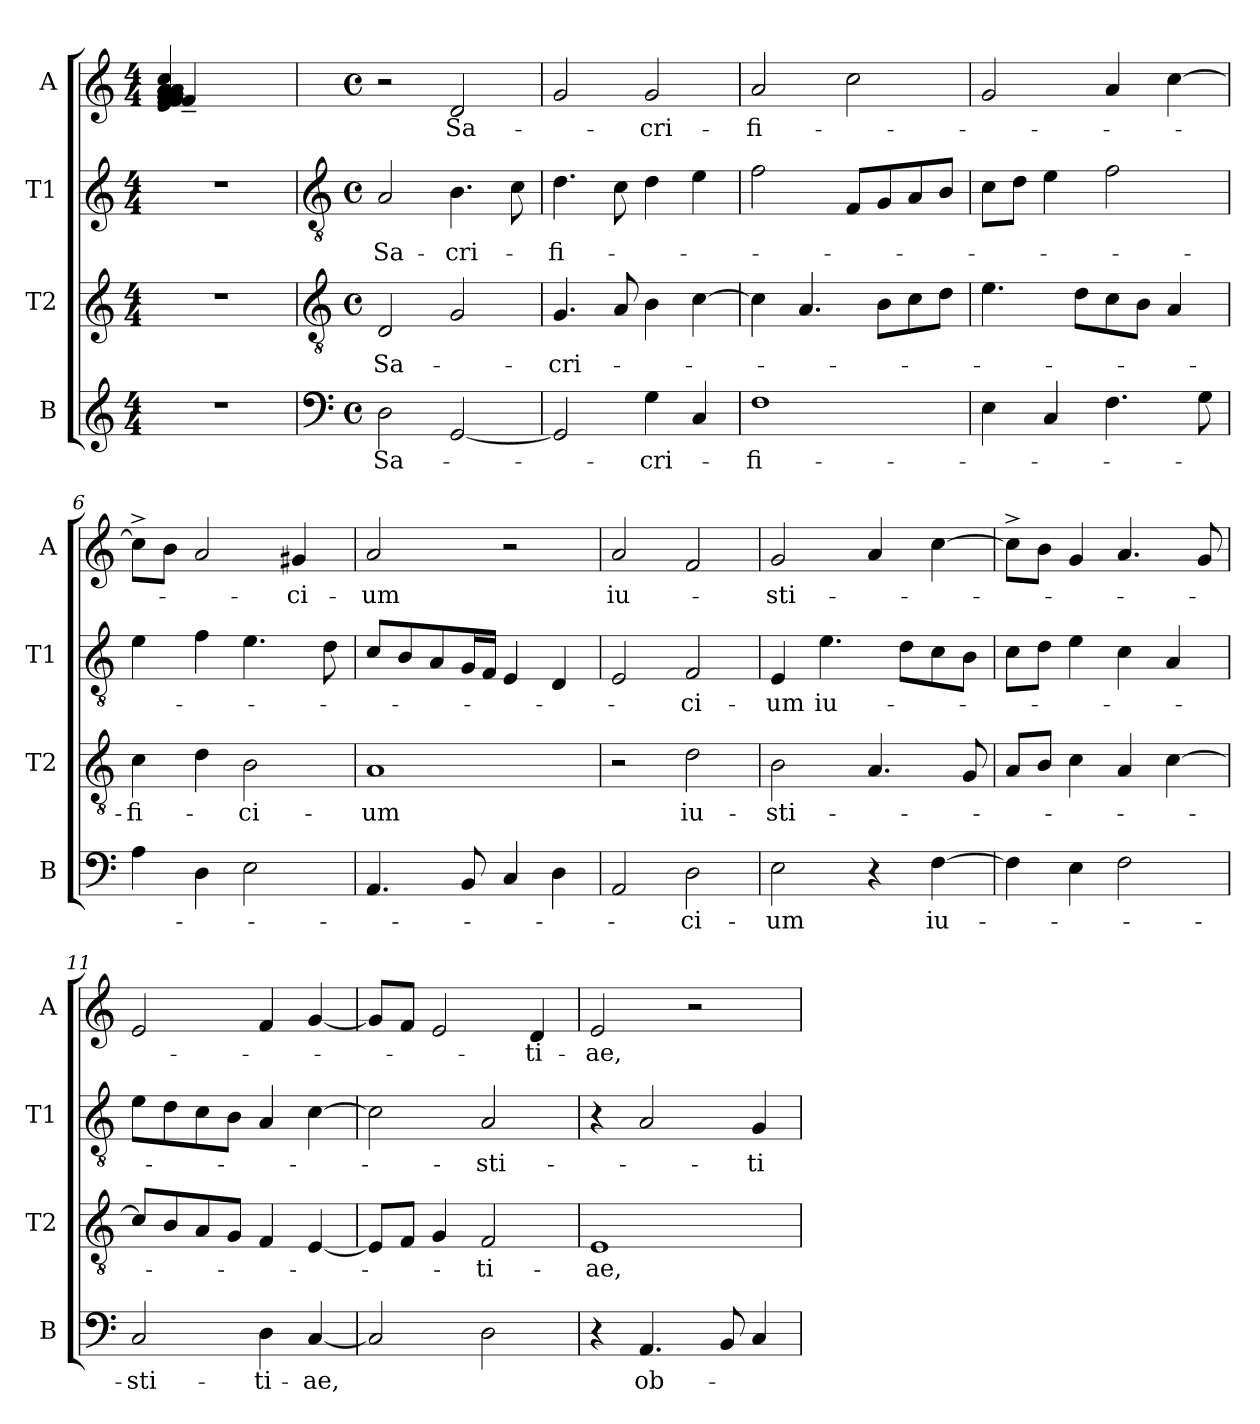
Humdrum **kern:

**kern	**text	**kern	**text	**kern	**text	**kern	**text
*part4	*part4	*part3	*part3	*part2	*part2	*part1	*part1
*staff4	*staff4	*staff3	*staff3	*staff2	*staff2	*staff1	*staff1
*I"B	*	*I"T2	*	*I"T1	*	*I"A	*
*I'B	*	*I'T2	*	*I'T1	*	*I'A	*
*clefG2	*	*clefG2	*	*clefG2	*	*clefG2	*
*k[]	*	*k[]	*	*k[]	*	*k[]	*
*C:	*	*C:	*	*C:	*	*C:	*
*M4/4	*	*M4/4	*	*M4/4	*	*M4/4	*
=1	=1	=1	=1	=1	=1	=1	=1
!	!	!	!	!	!	!	!LO:LY:b
*	*	*	*	*	*	*^	*
1r	.	1r	.	1r	.	((4e/ 4f/ 4f/ 4f/ 4g/ 4g/ 4g/ 4a/ 4a/ 4a/ 4a/ 4cc/	4f~</)	.
.	.	.	.	.	.	2.ryy	2.ryy	.
*	*	*	*	*	*	*v	*v	*
!!LO:LB:g=z
=2	=2	=2	=2	=2	=2	=2	=2
*clefF4	*	*clefGv2	*	*clefGv2	*	*	*
*M4/4	*	*M4/4	*	*M4/4	*	*M4/4	*
*met(c)	*	*met(c)	*	*met(c)	*	*met(c)	*
*	*	*	*	*	*	*^	*
!	!LO:LY:b	!	!LO:LY:b	!	!LO:LY:b	!	!	!
*	*	*	*	*	*	*v	*v	*
2D\	Sa-	2D/	Sa-	2A/	Sa-	2r	.
!	!	!	!	!	!LO:LY:b	!	!LO:LY:b
[<2GG/	.	2G/	.	4.B\	-cri-	2d/	Sa-
.	.	.	.	8c\	.	.	.
=3	=3	=3	=3	=3	=3	=3	=3
!	!	!	!LO:LY:b	!	!LO:LY:b	!	!
2GG/]	.	4.G/	-cri-	4.d\	-fi-	2g/	.
.	.	8A/	.	8c\	.	.	.
!	!LO:LY:b	!	!	!	!	!	!LO:LY:b
4G\	-cri-	4B\	.	4d\	.	2g/	-cri-
4C/	.	[>4c\	.	4e\	.	.	.
=4	=4	=4	=4	=4	=4	=4	=4
!	!LO:LY:b	!	!	!	!	!	!LO:LY:b
1F	-fi-	4c\]	.	2f\	.	2a/	-fi-
.	.	4.A/	.	.	.	.	.
.	.	.	.	8F/L	.	2cc\	.
.	.	8B\L	.	8G/	.	.	.
.	.	8c\	.	8A/	.	.	.
.	.	8d\J	.	8B/J	.	.	.
=5	=5	=5	=5	=5	=5	=5	=5
4E\	.	4.e\	.	8c\L	.	2g/	.
.	.	.	.	8d\J	.	.	.
4C/	.	.	.	4e\	.	.	.
.	.	8d\L	.	.	.	.	.
4.F\	.	8c\	.	2f\	.	4a/	.
.	.	8B\J	.	.	.	.	.
.	.	4A/	.	.	.	[>4cc\	.
8G\	.	.	.	.	.	.	.
=6	=6	=6	=6	=6	=6	=6	=6
!	!	!	!LO:LY:b	!	!	!	!
4A\	.	4c\	-fi-	4e\	.	8cc^>\L]	.
.	.	.	.	.	.	8b\J	.
4D\	.	4d\	.	4f\	.	2a/	.
!	!	!	!LO:LY:b	!	!	!	!
2E\	.	2B\	-ci-	4.e\	.	.	.
!	!	!	!	!	!	!	!LO:LY:b
.	.	.	.	.	.	4g#/	-ci-
.	.	.	.	8d\	.	.	.
=7	=7	=7	=7	=7	=7	=7	=7
!	!	!	!LO:LY:b	!	!	!	!LO:LY:b
4.AA/	.	1A	-um	8c/L	.	2a/	-um
.	.	.	.	8B/	.	.	.
.	.	.	.	8A/	.	.	.
8BB/	.	.	.	16G/L	.	.	.
.	.	.	.	16F/JJ	.	.	.
4C/	.	.	.	4E/	.	2r	.
4D\	.	.	.	4D/	.	.	.
=8	=8	=8	=8	=8	=8	=8	=8
!	!	!	!	!	!	!	!LO:LY:b
2AA/	.	2r	.	2E/	.	2a/	iu-
!	!LO:LY:b	!	!LO:LY:b	!	!LO:LY:b	!	!
2D\	-ci-	2d\	iu-	2F/	-ci-	2f/	.
!!LO:LB:g=z
=9	=9	=9	=9	=9	=9	=9	=9
!	!LO:LY:b	!	!LO:LY:b	!	!LO:LY:b	!	!LO:LY:b
2E\	-um	2B\	-sti-	4E/	-um	2g/	-sti-
!	!	!	!	!	!LO:LY:b	!	!
.	.	.	.	4.e\	iu-	.	.
4r	.	4.A/	.	.	.	4a/	.
.	.	.	.	8d\L	.	.	.
!	!LO:LY:b	!	!	!	!	!	!
[>4F\	iu-	.	.	8c\	.	[>4cc\	.
.	.	8G/	.	8B\J	.	.	.
=10	=10	=10	=10	=10	=10	=10	=10
4F\]	.	8A/L	.	8c\L	.	8cc^>\L]	.
.	.	8B/J	.	8d\J	.	8b\J	.
4E\	.	4c\	.	4e\	.	4g/	.
2F\	.	4A/	.	4c\	.	4.a/	.
.	.	[>4c\	.	4A/	.	.	.
.	.	.	.	.	.	8g/	.
=11	=11	=11	=11	=11	=11	=11	=11
!	!LO:LY:b	!	!	!	!	!	!
2C/	-sti-	8c/L]	.	8e\L	.	2e/	.
.	.	8B/	.	8d\	.	.	.
.	.	8A/	.	8c\	.	.	.
.	.	8G/J	.	8B\J	.	.	.
!	!LO:LY:b	!	!	!	!	!	!
4D\	-ti-	4F/	.	4A/	.	4f/	.
!	!LO:LY:b	!	!	!	!	!	!
[<4C/	-ae,	[<4E/	.	[>4c\	.	[<4g/	.
=12	=12	=12	=12	=12	=12	=12	=12
2C/]	.	8E/L]	.	2c\]	.	8g/L]	.
.	.	8F/J	.	.	.	8f/J	.
.	.	4G/	.	.	.	2e/	.
!	!	!	!LO:LY:b	!	!LO:LY:b	!	!
2D\	.	2F/	-ti-	2A/	-sti-	.	.
!	!	!	!	!	!	!	!LO:LY:b
.	.	.	.	.	.	4d/	-ti-
=13	=13	=13	=13	=13	=13	=13	=13
!	!	!	!LO:LY:b	!	!	!	!LO:LY:b
4r	.	1E	-ae,	4r	.	2e/	-ae,
!	!LO:LY:b	!	!	!	!	!	!
4.AA/	ob-	.	.	2A/	.	.	.
.	.	.	.	.	.	2r	.
8BB/	.	.	.	.	.	.	.
!	!	!	!	!	!LO:LY:b	!	!
4C/	.	.	.	4G/	-ti-	.	.
=	=	=	=	=	=	=	=
*-	*-	*-	*-	*-	*-	*-	*-
